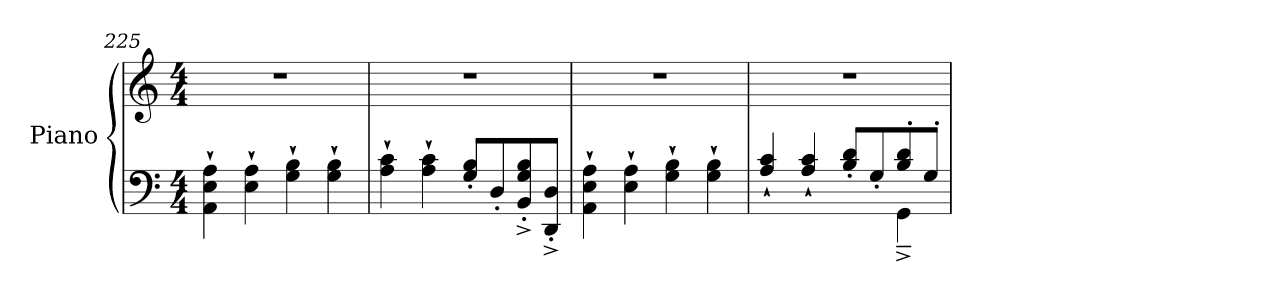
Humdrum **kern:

**kern	**kern
*part1	*part1
*staff2	*staff1
*I"Piano	*
*I'Pno.	*
!!LO:LB:g=z
*clefF4	*clefG2
*k[]	*k[]
*M4/4	*M4/4
=225	=225
4AA\` 4E\` 4A\`	1r
4E\` 4A\`	.
4G\` 4B\`	.
4G\` 4B\`	.
=226	=226
4A\` 4c\`	1r
4A\` 4c\`	.
8G/' 8B/'L	.
8D'/	.
8BB/'^ 8G/'^ 8B/'^	.
8DD/'^ 8D/'^J	.
=227	=227
4AA\` 4E\` 4A\`	1r
4E\` 4A\`	.
4G\` 4B\`	.
4G\` 4B\`	.
=228	=228
*^	*
4A/` 4c/`	2.ryy	1r
4A/` 4c/`	.	.
8B/' 8d/'L	.	.
8G'/	.	.
8B/' 8d/'	4GG~^\	.
8G'/J	.	.
*v	*v	*
=	=
*-	*-
